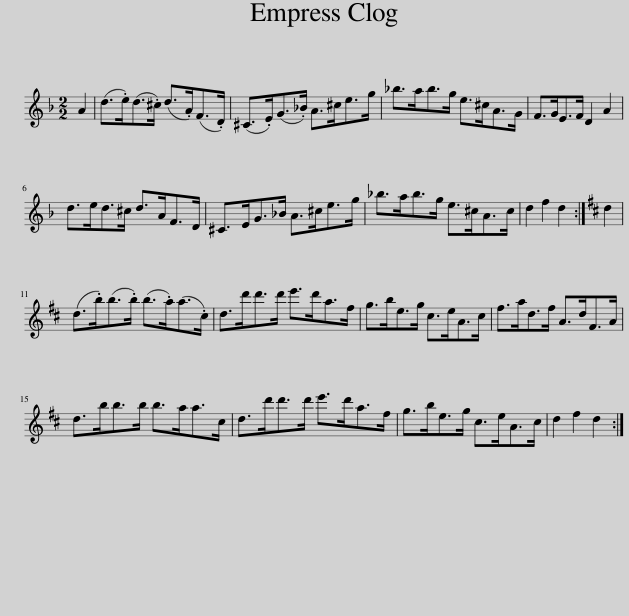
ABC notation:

X:1
L:1/8
M:2/2
I:linebreak $
K:Dmin
V:1 treble
V:1
 A2 | (d>.e)(d>.^c) (d>.A)(F>.D) | (^C>.E)(G>._B) A>^ce>g | _b>ab>g e>^cA>G | F>GE>F D2 A2 |$ %5
 d>ed>^c d>AF>D | ^C>EG>_B A>^ce>g | _b>ab>g e>^cA>c | d2 f2 d2 :|[K:D] d2 |$ %10
 (d>.b)(b>.b) (b>.a)(a>.c) | d>d'd'>d' e'>d'a>f | g>be>g c>eA>c | f>ad>f A>dF>A |$ d>bb>b b>aa>c | %15
 d>d'd'>d' e'>d'a>f | g>be>g c>eA>c | d2 f2 d2 :| %18
